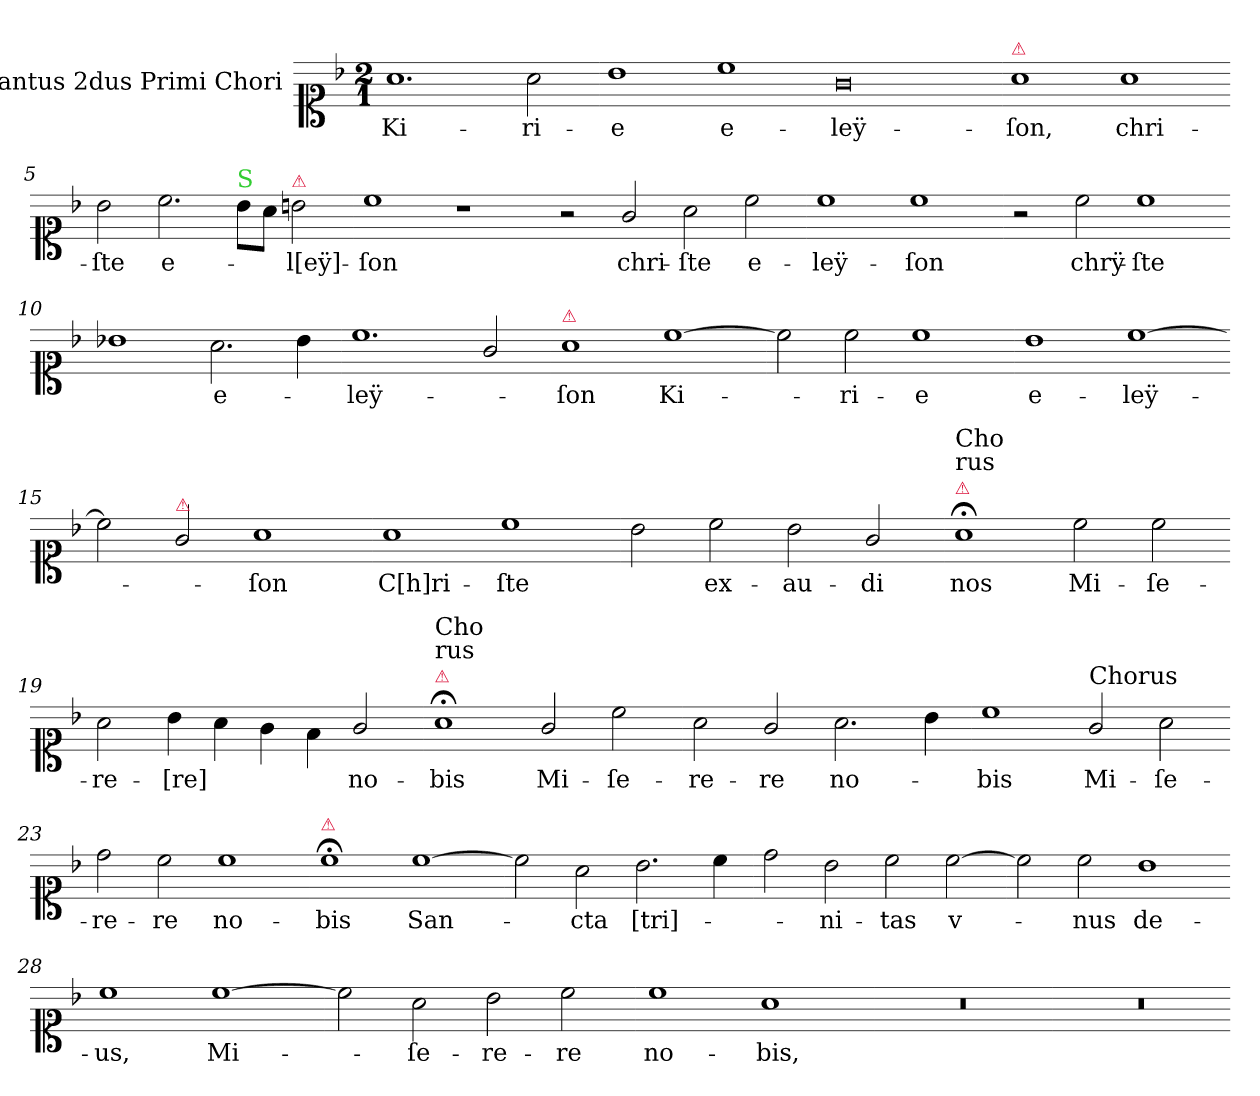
**kern	**text
*part1	*part1
*staff1	*staff1
*I"Cantus 2dus Primi Chori	*
*clefC1	*
*k[b-]	*
*F:	*
*M2/1	*
=1	=1
1.a	Ki-
2a\	-ri-
=2-	=2-
1b-	-e
1cc	e-
=3-	=3-
0g	-leÿ-
=4-	=4-
!LO:TX:a:color=crimson:t=⚠	!
1a	-ſon,
1a	chri-
=5-	=5-
2b-\	-ſte
2.cc\	e-
!LO:TX:a:color=limegreen:t=S	!
8b-\L	.
8a\J	.
!LO:TX:a:color=crimson:t=⚠	!
2bn\	-l[eÿ]-
=6-	=6-
1cc	-ſon
1r	.
=7-	=7-
2r	.
2g/	chri-
2a\	-ſte
2cc\	e-
=8-	=8-
1cc	-leÿ-
1cc	-ſon
=9-	=9-
2r	.
2cc\	chrÿ-
1cc	-ſte
=10-	=10-
1b-X	.
2.a\	e-
4b-\	.
=11-	=11-
1.cc	-leÿ-
2g/	.
=12-	=12-
!LO:TX:a:color=crimson:t=⚠	!
1a	-ſon
[1cc	Ki-
=13-	=13-
2cc]	.
2cc\	-ri-
1cc	-e
=14-	=14-
1b-	e-
[1cc	-leÿ-
=15-	=15-
2cc]	.
!LO:TX:a:color=crimson:t=⚠	!
2g/	.
1a	-ſon
=16-	=16-
1a	C[h]ri-
1cc	-ſte
=17-	=17-
2b-\	.
2cc\	ex-
2b-\	-au-
2g/	-di
=18-	=18-
!LO:TX:a:color=crimson:t=⚠	!
!LO:TX:a:t=Cho\nrus	!
1a;	nos
2cc\	Mi-
2cc\	-ſe-
=19-	=19-
2a\	-re-
4b-\	-[re]
4a\	.
4g\	.
4f\	.
2g/	no-
=20-	=20-
!LO:TX:a:color=crimson:t=⚠	!
!LO:TX:a:t=Cho\nrus	!
1a;	-bis
2g/	Mi-
2cc\	-ſe-
=21-	=21-
2a\	-re-
2g/	-re
2.a\	no-
4b-\	.
=22-	=22-
1cc	-bis
!LO:TX:a:t=Chorus	!
2g/	Mi-
2a\	-ſe-
=23-	=23-
2dd\	-re-
2cc\	-re
1cc	no-
=24-	=24-
!LO:TX:a:color=crimson:t=⚠	!
1cc;	-bis
[1cc	San-
=25-	=25-
2cc]	.
2a\	-cta
2.b-\	[tri]-
4cc\	.
=26-	=26-
2dd\	.
2b-\	-ni-
2cc\	-tas
[2cc\	v-
=27-	=27-
2cc\]	.
2cc\	-nus
1b-	de-
=28-	=28-
1cc	-us,
[1cc	Mi-
=29-	=29-
2cc]	.
2a\	-ſe-
2b-\	-re-
2cc\	-re
=30-	=30-
1cc	no-
1a	-bis,
=31-	=31-
0r	.
=32-	=32-
0r	.
=-	=-
*-	*-
